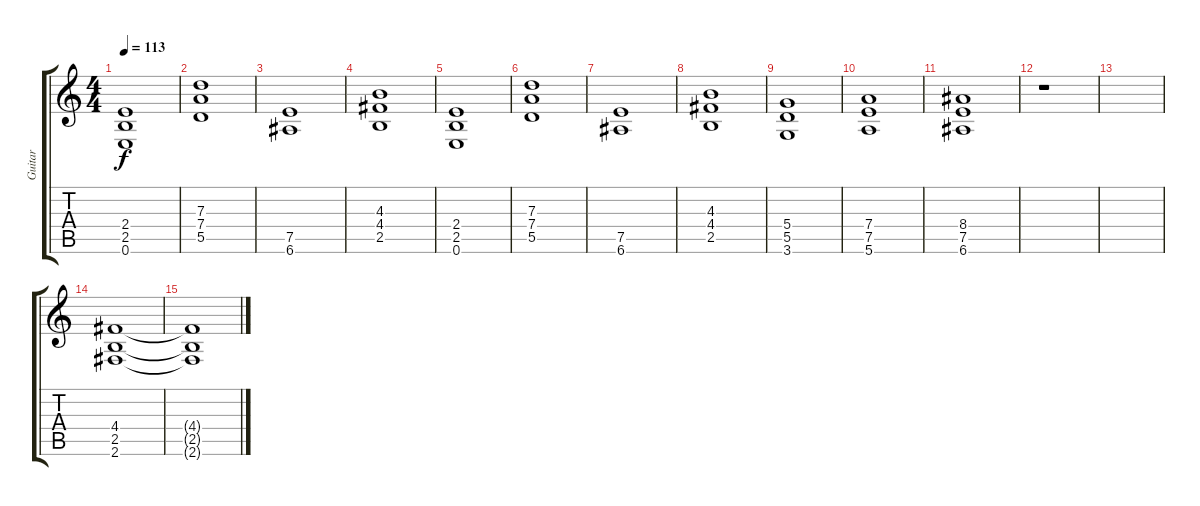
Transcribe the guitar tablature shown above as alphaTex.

\track ("Guitar" "Guitar") {instrument distortionguitar}
\staff {score tabs}
\tuning (E4 B3 G3 D3 A2 E2) {hide}
\ts (4 4)
\tempo 113
\clef g2
\ks c
(2.4 2.5 0.6).1{dy f} |
(7.3 7.4 5.5).1 |
(7.5 6.6).1 |
(4.3 4.4 2.5).1 |
(2.4 2.5 0.6).1 |
(7.3 7.4 5.5).1 |
(7.5 6.6).1 |
(4.3 4.4 2.5).1 |
(5.4 5.5 3.6).1 |
(7.4 7.5 5.6).1 |
(8.4 7.5 6.6).1 |
r.1 |
|
(4.4 2.5 2.6).1 |
(4.4{t} 2.5{t} 2.6{t}).1
